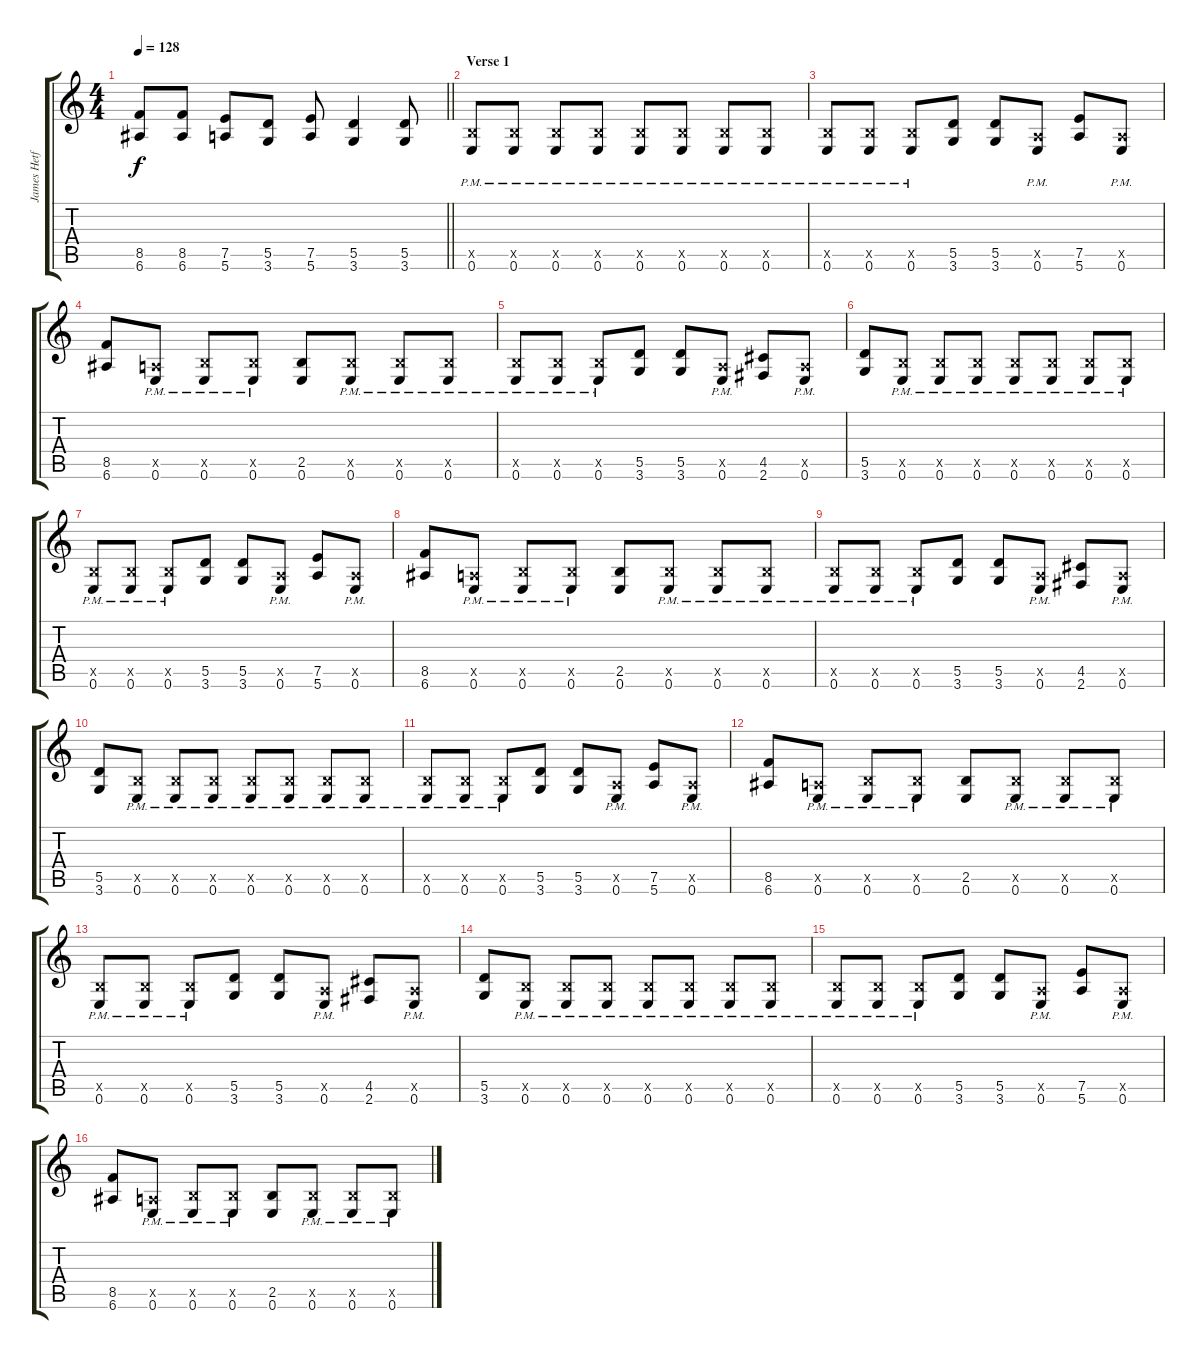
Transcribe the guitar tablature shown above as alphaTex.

\track ("James Hetfield (Guitar Rhythm)" "James Hetf") {instrument distortionguitar}
\staff {score tabs}
\tuning (E4 B3 G3 D3 A2 E2) {hide}
\ts (4 4)
\tempo 128
\clef g2
\barLineRight lightlight
\ks c
(8.5{t} 6.6{t}).8{dy f} (8.5 6.6).8 (7.5 5.6).8 (5.5 3.6).8 (7.5 5.6).8 (5.5 3.6).4 (5.5 3.6).8 |
\section ("" "Verse 1")
(2.5{x} 0.6{pm}).8 (2.5{x} 0.6{pm}).8 (2.5{x} 0.6{pm}).8 (2.5{x} 0.6{pm}).8 (2.5{x} 0.6{pm}).8 (2.5{x} 0.6{pm}).8 (2.5{x} 0.6{pm}).8 (2.5{x} 0.6{pm}).8 |
(2.5{x} 0.6{pm}).8 (2.5{x} 0.6{pm}).8 (2.5{x} 0.6{pm}).8 (5.5 3.6).8 (5.5 3.6).8 (0.5{x} 0.6{pm}).8 (7.5 5.6).8 (0.5{x} 0.6{pm}).8 |
(8.5 6.6).8 (0.5{x} 0.6{pm}).8 (2.5{x} 0.6{pm}).8 (2.5{x} 0.6{pm}).8 (2.5 0.6).8 (2.5{x} 0.6{pm}).8 (2.5{x} 0.6{pm}).8 (2.5{x} 0.6{pm}).8 |
(2.5{x} 0.6{pm}).8 (2.5{x} 0.6{pm}).8 (2.5{x} 0.6{pm}).8 (5.5 3.6).8 (5.5 3.6).8 (0.5{x} 0.6{pm}).8 (4.5 2.6).8 (0.5{x} 0.6{pm}).8 |
(5.5 3.6).8 (2.5{x} 0.6{pm}).8 (2.5{x} 0.6{pm}).8 (2.5{x} 0.6{pm}).8 (2.5{x} 0.6{pm}).8 (2.5{x} 0.6{pm}).8 (2.5{x} 0.6{pm}).8 (2.5{x} 0.6{pm}).8 |
(2.5{x} 0.6{pm}).8 (2.5{x} 0.6{pm}).8 (2.5{x} 0.6{pm}).8 (5.5 3.6).8 (5.5 3.6).8 (0.5{x} 0.6{pm}).8 (7.5 5.6).8 (0.5{x} 0.6{pm}).8 |
(8.5 6.6).8 (0.5{x} 0.6{pm}).8 (2.5{x} 0.6{pm}).8 (2.5{x} 0.6{pm}).8 (2.5 0.6).8 (2.5{x} 0.6{pm}).8 (2.5{x} 0.6{pm}).8 (2.5{x} 0.6{pm}).8 |
(2.5{x} 0.6{pm}).8 (2.5{x} 0.6{pm}).8 (2.5{x} 0.6{pm}).8 (5.5 3.6).8 (5.5 3.6).8 (0.5{x} 0.6{pm}).8 (4.5 2.6).8 (0.5{x} 0.6{pm}).8 |
(5.5 3.6).8 (2.5{x} 0.6{pm}).8 (2.5{x} 0.6{pm}).8 (2.5{x} 0.6{pm}).8 (2.5{x} 0.6{pm}).8 (2.5{x} 0.6{pm}).8 (2.5{x} 0.6{pm}).8 (2.5{x} 0.6{pm}).8 |
(2.5{x} 0.6{pm}).8 (2.5{x} 0.6{pm}).8 (2.5{x} 0.6{pm}).8 (5.5 3.6).8 (5.5 3.6).8 (0.5{x} 0.6{pm}).8 (7.5 5.6).8 (0.5{x} 0.6{pm}).8 |
(8.5 6.6).8 (0.5{x} 0.6{pm}).8 (2.5{x} 0.6{pm}).8 (2.5{x} 0.6{pm}).8 (2.5 0.6).8 (2.5{x} 0.6{pm}).8 (2.5{x} 0.6{pm}).8 (2.5{x} 0.6{pm}).8 |
(2.5{x} 0.6{pm}).8 (2.5{x} 0.6{pm}).8 (2.5{x} 0.6{pm}).8 (5.5 3.6).8 (5.5 3.6).8 (0.5{x} 0.6{pm}).8 (4.5 2.6).8 (0.5{x} 0.6{pm}).8 |
(5.5 3.6).8 (2.5{x} 0.6{pm}).8 (2.5{x} 0.6{pm}).8 (2.5{x} 0.6{pm}).8 (2.5{x} 0.6{pm}).8 (2.5{x} 0.6{pm}).8 (2.5{x} 0.6{pm}).8 (2.5{x} 0.6{pm}).8 |
(2.5{x} 0.6{pm}).8 (2.5{x} 0.6{pm}).8 (2.5{x} 0.6{pm}).8 (5.5 3.6).8 (5.5 3.6).8 (0.5{x} 0.6{pm}).8 (7.5 5.6).8 (0.5{x} 0.6{pm}).8 |
(8.5 6.6).8 (0.5{x} 0.6{pm}).8 (2.5{x} 0.6{pm}).8 (2.5{x} 0.6{pm}).8 (2.5 0.6).8 (2.5{x} 0.6{pm}).8 (2.5{x} 0.6{pm}).8 (2.5{x} 0.6{pm}).8
